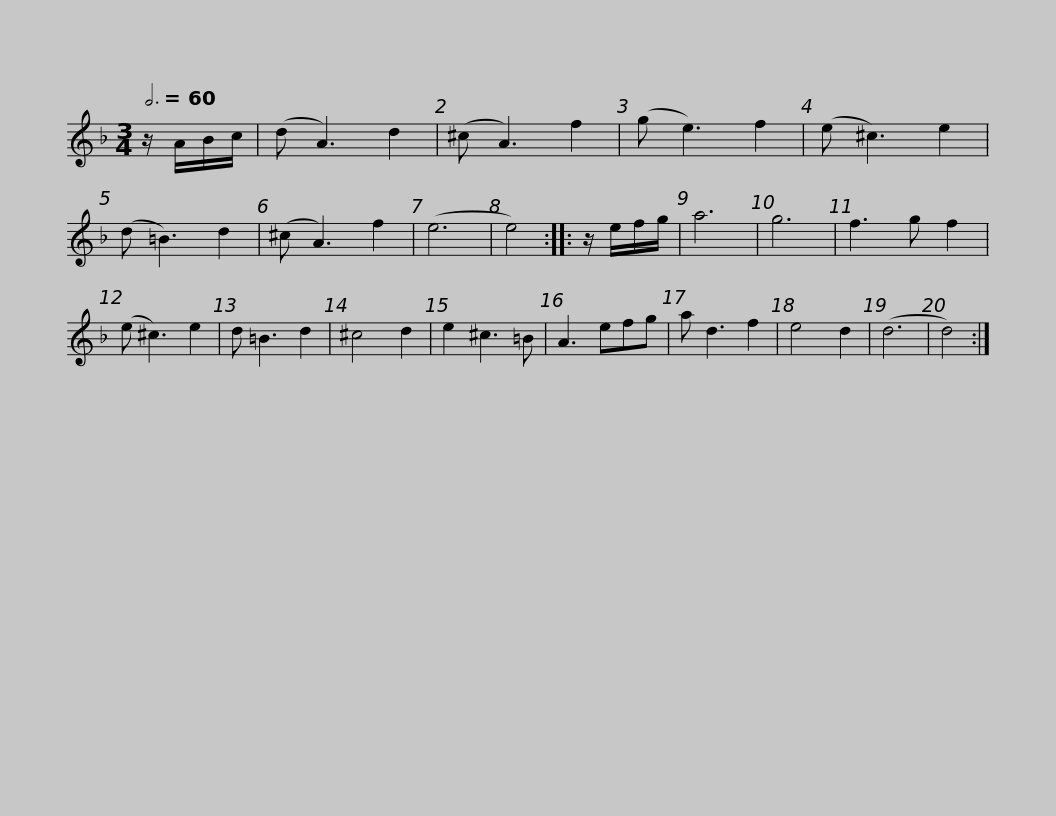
X:1
L:1/8
Q:3/4=60
M:3/4
I:linebreak $
K:Dmin
V:1 treble
V:1
 z/ A/B/c/ | (d A3) d2 | (^c A3) f2 | (g e3) f2 | (e ^c3) e2 | %5
 (d =B3) d2 | (^c A3) f2 | (e6 | e4) :: z/ e/f/g/ | %10
 a6 | g6 |$ f3 g f2 | (e ^c3) e2 | d =B3 d2 | %15
 ^c4 d2 | e2 ^c3 =B | A3 efg | a d3 f2 | e4 d2 | %20
 (d6 | d4) :| %22
